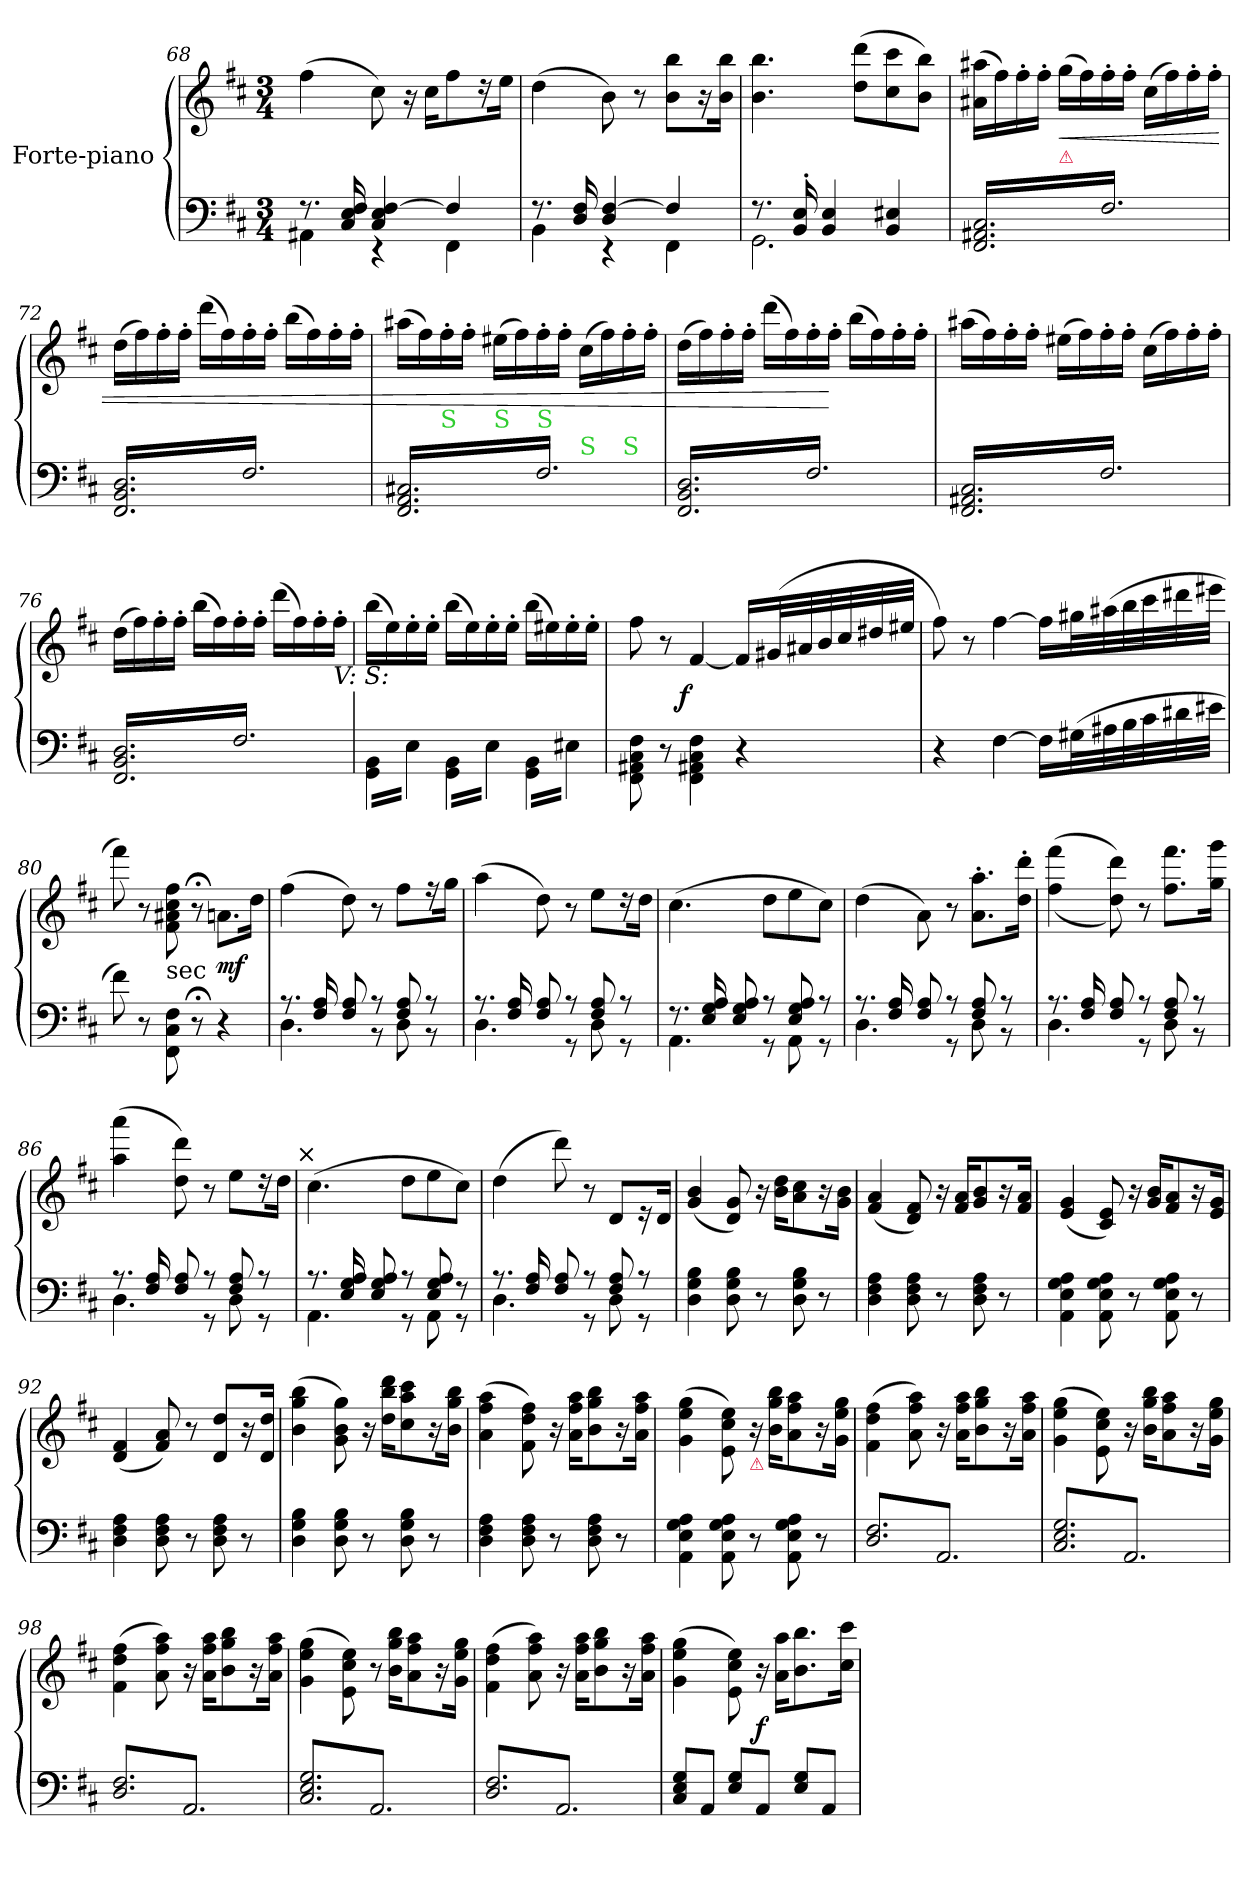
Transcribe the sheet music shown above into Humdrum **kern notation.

**kern	**kern	**dynam
*part1	*part1	*part1
*staff2	*staff1	*staff1/2
*I"Forte-piano	*	*
*clefF4	*clefG2	*
*k[f#c#]	*k[f#c#]	*
*M3/4	*M3/4	*
=68	=68	=68
*^	*	*
8.r	4AA#X\	(>4ff#\	.
16C#/ 16E/ 16F#/	.	.	.
4C#/ 4E/ [4F#/	4r	8cc#\)	.
.	.	16r	.
.	.	16cc#\KL	.
4F#/]	4FF#\	8ff#\	.
.	.	16r	.
.	.	16ee\Jk	.
=69	=69	=69	=69
8.r	4BB\	(>4dd\	.
16D/ 16F#/	.	.	.
4D/ [4F#/	4r	8b\)	.
.	.	8r	.
4F#/]	4FF#\	8b\ 8bb\L	.
.	.	16r	.
.	.	16b\ 16bb\Jk	.
=70	=70	=70	=70
8.r	2.GG\	4.b\ 4.bb\	.
16BB'/ 16E'/	.	.	.
4BB/ 4E/	.	.	.
.	.	(>8dd\ 8ddd\L	.
4BB/ 4E#X/	.	8cc#\ 8ccc#\	.
.	.	8b\ 8bb\J)	.
*v	*v	*	*
=71	=71	=71
*tremolo	*	*
(<16FF#/ 16AA#X/ 16C#/LL	(>16a#X\ 16aa#X\LL	.
16F#/)	16ff#\)	.
16FF#/ 16AA#X/ 16C#/	16ff#'\	.
16F#/)	16ff#'\JJ	.
!	!LO:TX:b:i:color=crimson:t=⚠	!
!	!	!LO:HP:b
16FF#/ 16AA#X/ 16C#/	(>16gg\LL	<
16F#/)	16ff#\)	.
16FF#/ 16AA#X/ 16C#/	16ff#'\	.
16F#/)	16ff#'\JJ	.
16FF#/ 16AA#X/ 16C#/	(>16cc#\LL	.
16F#/)	16ff#\)	.
16FF#/ 16AA#X/ 16C#/	16ff#'\	.
16F#/)JJ	16ff#'\JJ	.
=72	=72	=72
16FF#/ 16BB/ 16D/LL	(>16dd\LL	.
16F#/	16ff#\)	.
16FF#/ 16BB/ 16D/	16ff#'\	.
16F#/	16ff#'\JJ	.
16FF#/ 16BB/ 16D/	(>16ddd\LL	.
16F#/	16ff#\)	.
16FF#/ 16BB/ 16D/	16ff#'\	.
16F#/	16ff#'\JJ	.
16FF#/ 16BB/ 16D/	(>16bb\LL	.
16F#/	16ff#\)	.
16FF#/ 16BB/ 16D/	16ff#'\	.
16F#/JJ	16ff#'\JJ	.
=73	=73	=73
!LO:TX:a:color=crimson:t=⚠	!	!
!LO:TX:a:color=limegreen:t=S	!	!
*^	*	*
*	*^	*	*
*	*	*^	*	*
16FF#/ 16AA/ 16C#X/LL	8ryy	4ryy	2ryy	(>16aa#X\LL	.
16F#/	.	.	.	16ff#\)	.
!	!LO:TX:a:color=limegreen:t=S	!	!	!	!
16FF#/ 16AA/ 16C#X/	2ryy	.	.	16ff#'\	.
16F#/	.	.	.	16ff#'\JJ	.
!	!	!LO:TX:a:color=limegreen:t=S	!	!	!
16FF#/ 16AA/ 16C#X/	.	2ryy	.	(>16ee#X\LL	.
16F#/	.	.	.	16ff#\)	.
!LO:TX:a:color=limegreen:t=S	!	!	!	!	!
16FF#/ 16AA/ 16C#X/	.	.	.	16ff#'\	.
16F#/	.	.	.	16ff#'\JJ	.
!	!	!	!LO:TX:a:color=limegreen:t=S	!	!
16FF#/ 16AA/ 16C#X/	.	.	4ryy	(>16cc#\LL	.
16F#/	.	.	.	16ff#\)	.
!	!LO:TX:a:color=limegreen:t=S	!	!	!	!
16FF#/ 16AA/ 16C#X/	8ryy	.	.	16ff#'\	.
16F#/JJ	.	.	.	16ff#'\JJ	.
*v	*v	*v	*v	*	*
=74	=74	=74
16FF#/ 16BB/ 16D/LL	(>16dd\LL	.
16F#/	16ff#\)	.
16FF#/ 16BB/ 16D/	16ff#'\	.
16F#/	16ff#'\JJ	.
16FF#/ 16BB/ 16D/	(>16ddd\LL	.
16F#/	16ff#\)	.
16FF#/ 16BB/ 16D/	16ff#'\	.
16F#/	16ff#'\JJ	[
16FF#/ 16BB/ 16D/	(>16bb\LL	.
16F#/	16ff#\)	.
16FF#/ 16BB/ 16D/	16ff#'\	.
16F#/JJ	16ff#'\JJ	.
=75	=75	=75
16FF#/ 16AA#X/ 16C#/LL	(>16aa#X\LL	.
16F#/	16ff#\)	.
16FF#/ 16AA#X/ 16C#/	16ff#'\	.
16F#/	16ff#'\JJ	.
16FF#/ 16AA#X/ 16C#/	(>16ee#X\LL	.
16F#/	16ff#\)	.
16FF#/ 16AA#X/ 16C#/	16ff#'\	.
16F#/	16ff#'\JJ	.
16FF#/ 16AA#X/ 16C#/	(>16cc#\LL	.
16F#/	16ff#\)	.
16FF#/ 16AA#X/ 16C#/	16ff#'\	.
16F#/JJ	16ff#'\JJ	.
=76	=76	=76
16FF#/ 16BB/ 16D/LL	(>16dd\LL	.
16F#/	16ff#\)	.
16FF#/ 16BB/ 16D/	16ff#'\	.
16F#/	16ff#'\JJ	.
16FF#/ 16BB/ 16D/	(>16bb\LL	.
16F#/	16ff#\)	.
16FF#/ 16BB/ 16D/	16ff#'\	.
16F#/	16ff#'\JJ	.
16FF#/ 16BB/ 16D/	(>16ddd\LL	.
16F#/	16ff#\)	.
16FF#/ 16BB/ 16D/	16ff#'\	.
!	!LO:TX:b:i:t=V&colon; S&colon;	!
16F#/JJ	16ff#'\JJ	.
=77	=77	=77
16GG\ 16BB\LL	(>16bb\LL	.
16E\	16ee\)	.
16GG\ 16BB\	16ee'\	.
16E\JJ	16ee'\JJ	.
16GG\ 16BB\LL	(>16bb\LL	.
16E\	16ee\)	.
16GG\ 16BB\	16ee'\	.
16E\JJ	16ee'\JJ	.
16GG\ 16BB\LL	(>16bb\LL	.
16E#\	16ee#X\)	.
16GG\ 16BB\	16ee#'\	.
16E#\JJ	16ee#'\JJ	.
*Xtremolo	*	*
=78	=78	=78
8FF#\ 8AA#X\ 8C#\ 8F#\	8ff#\	.
.	.	.
8r	8r	.
!	!	!LO:DY:rj
4FF#\ 4AA#X\ 4C#\ 4F#\	[4f#/	f
4r	16f#/LL]	.
.	(<32g#X/L	.
.	32a#X/	.
.	32b/	.
.	32cc#/	.
.	32dd#X/	.
.	32ee#X/JJJ	.
=79	=79	=79
4r	8ff#\)	.
.	8r	.
[4F#\	[4ff#\	ffo
16F#\LL]	16ff#\LL]	.
(>32G#X\L	32gg#X\L	.
32A#X\	(>32aa#X\	.
32B\	32bb\	.
32c#\	32ccc#\	.
32d#X\	32ddd#X\	.
32e#X\JJJ	32eee#X\JJJ	.
=80	=80	=80
8f#\)	8fff#\)	.
8r	8r	.
!	!LO:TX:b:t=sec	!
8FF#\ 8C#\ 8F#\	8f#\ 8a#X\ 8cc#\ 8ff#\	.
8r;<	8r;<	.
4r	8.an\L	mf
.	16dd\Jk	.
=81	=81	=81
*^	*	*
8.r	4.D\	(>4ff#\	.
16F#/ 16A/	.	.	.
8F#/ 8A/	.	8dd\)	.
8r	8r	8r	.
8F#/ 8A/	8D\	8ff#\L	.
8r	8r	16r	.
.	.	16gg\Jk	.
=82	=82	=82	=82
8.r	4.D\	(>4aa\	.
16F#/ 16A/	.	.	.
8F#/ 8A/	.	8dd\)	.
8rA	8rGG	8r	.
8F#/ 8A/	8D\	8ee\L	.
8rA	8rGG	16r	.
.	.	16dd\Jk	.
=83	=83	=83	=83
8.r	4.AA\	(>4.cc#\	.
16E/ 16G/ 16A/	.	.	.
8E/ 8G/ 8A/	.	.	.
8rA	8rGG	8dd\L	.
8E/ 8G/ 8A/	8AA\	8ee\	.
8rA	8rGG	8cc#\J)	.
=84	=84	=84	=84
8.r	4.D\	(>4dd\	.
16F#/ 16A/	.	.	.
8F#/ 8A/	.	8a\)	.
8rA	8rGG	8r	.
8F#/ 8A/	8D\	8.a'\ 8.aa'\L	.
8r	8r	.	.
.	.	16dd'\ 16ddd'\Jk	.
=85	=85	=85	=85
8.r	4.D\	(>(>4ff#\ 4fff#\	.
16F#/ 16A/	.	.	.
8F#/ 8A/	.	8dd\ 8ddd\))	.
8rA	8rGG	8r	.
8F#/ 8A/	8D\	8.ff#\ 8.fff#\L	.
8r	8r	.	.
.	.	16gg\ 16ggg\Jk	.
=86	=86	=86	=86
8.r	4.D\	(>4aa\ 4aaa\	.
16F#/ 16A/	.	.	.
8F#/ 8A/	.	8dd\ 8ddd\)	.
8rA	8rGG	8r	.
8F#/ 8A/	8D\	8ee\L	.
8r	8r	16r	.
.	.	16dd\Jk	.
!	!	!LO:TX:a:t=×	!
=87	=87	=87	=87
8.rA	4.AA\	(>4.cc#\	.
16E/ 16G/ 16A/	.	.	.
8E/ 8G/ 8A/	.	.	.
8rA	8rGG	8dd\L	.
8E/ 8G/ 8A/	8AA\	8ee\	.
8r	8r	8cc#\J)	.
=88	=88	=88	=88
8.r	4.D\	(>4dd\	.
16F#/ 16A/	.	.	.
8F#/ 8A/	.	8ddd\)	.
8rA	8rGG	8r	.
8F#/ 8A/	8D\	8d/L	.
8rA	8rGG	16r	.
.	.	16d/Jk	.
*v	*v	*	*
=89	=89	=89
4D\ 4G\ 4B\	(>4g/ 4b/	.
8D\ 8G\ 8B\	8d/ 8g/)	.
8r	16r	.
.	16b\ 16dd\KL	.
8D\ 8G\ 8B\	8a\ 8cc#\	.
8r	16r	.
.	16g\ 16b\Jk	.
=90	=90	=90
4D\ 4F#\ 4A\	(>4f#/ 4a/	.
8D\ 8F#\ 8A\	8d/ 8f#/)	.
8r	16r	.
.	16f#/ 16a/KL	.
8D\ 8F#\ 8A\	8g/ 8b/	.
8r	16r	.
.	16f#/ 16a/Jk	.
=91	=91	=91
4AA\ 4E\ 4G\ 4A\	(<4e/ 4g/	.
8AA\ 8E\ 8G\ 8A\	8c#/ 8e/)	.
8r	16r	.
.	16g/ 16b/KL	.
8AA\ 8E\ 8G\ 8A\	8f#/ 8a/	.
8r	16r	.
.	16e/ 16g/Jk	.
=92	=92	=92
4D\ 4F#\ 4A\	(<4d/ 4f#/	.
8D\ 8F#\ 8A\	8f#/ 8a/)	.
8r	8r	.
8D\ 8F#\ 8A\	8d/ 8dd/L	.
8r	16r	.
.	16d/ 16dd/Jk	.
=93	=93	=93
4D\ 4G\ 4B\	(>4b\ 4gg\ 4bb\	.
8D\ 8G\ 8B\	8g\ 8b\ 8gg\)	.
8r	16r	.
.	16dd\ 16bb\ 16ddd\KL	.
8D\ 8G\ 8B\	8cc#\ 8aa\ 8ccc#\	.
8r	16r	.
.	16b\ 16gg\ 16bb\Jk	.
=94	=94	=94
4D\ 4F#\ 4A\	(>4a\ 4ff#\ 4aa\	.
8D\ 8F#\ 8A\	8f#\ 8dd\ 8ff#\)	.
8r	16r	.
.	16a\ 16ff#\ 16aa\KL	.
8D\ 8F#\ 8A\	8b\ 8gg\ 8bb\	.
8r	16r	.
.	16a\ 16ff#\ 16aa\Jk	.
=95	=95	=95
4AA\ 4E\ 4G\ 4A\	(>4g\ 4ee\ 4gg\	.
8AA\ 8E\ 8G\ 8A\	8e\ 8cc#\ 8ee\)	.
!	!LO:TX:b:i:color=crimson:t=⚠	!
8r	16r	.
.	16b\ 16gg\ 16bb\KL	.
8AA\ 8E\ 8G\ 8A\	8a\ 8ff#\ 8aa\	.
8r	16r	.
.	16g\ 16ee\ 16gg\Jk	.
=96	=96	=96
*tremolo	*	*
8D/ 8F#/L	(>4f#\ 4dd\ 4ff#\	.
8AA/	.	.
8D/ 8F#/	8a\ 8ff#\ 8aa\)	.
8AA/	16r	.
.	16a\ 16ff#\ 16aa\KL	.
8D/ 8F#/	8b\ 8gg\ 8bb\	.
8AA/J	16r	.
.	16a\ 16ff#\ 16aa\Jk	.
=97	=97	=97
8C#/ 8E/ 8G/L	(>4g\ 4ee\ 4gg\	.
8AA/	.	.
8C#/ 8E/ 8G/	8e\ 8cc#\ 8ee\)	.
8AA/	16r	.
.	16b\ 16gg\ 16bb\KL	.
8C#/ 8E/ 8G/	8a\ 8ff#\ 8aa\	.
8AA/J	16r	.
.	16g\ 16ee\ 16gg\Jk	.
=98	=98	=98
8D/ 8F#/L	(>4f#\ 4dd\ 4ff#\	.
8AA/	.	.
8D/ 8F#/	8a\ 8ff#\ 8aa\)	.
8AA/	16r	.
.	16a\ 16ff#\ 16aa\KL	.
8D/ 8F#/	8b\ 8gg\ 8bb\	.
8AA/J	16r	.
.	16a\ 16ff#\ 16aa\Jk	.
=99	=99	=99
8C#/ 8E/ 8G/L	(>4g\ 4ee\ 4gg\	.
8AA/	.	.
8C#/ 8E/ 8G/	8e\ 8cc#\ 8ee\)	.
!	!LO:N:vis=8	!
8AA/	16r	.
.	16b\ 16gg\ 16bb\KL	.
8C#/ 8E/ 8G/	8a\ 8ff#\ 8aa\	.
8AA/J	16r	.
.	16g\ 16ee\ 16gg\Jk	.
=100	=100	=100
8D/ 8F#/L	(>4f#\ 4dd\ 4ff#\	.
8AA/	.	.
8D/ 8F#/	8a\ 8ff#\ 8aa\)	.
8AA/	16r	.
.	16a\ 16ff#\ 16aa\KL	.
8D/ 8F#/	8b\ 8gg\ 8bb\	.
8AA/J	16r	.
*Xtremolo	*	*
.	16a\ 16ff#\ 16aa\Jk	.
=101	=101	=101
8C#/ 8E/ 8G/L	(>4g\ 4ee\ 4gg\	.
8AA/J	.	.
8E/ 8G/L	8e\ 8cc#\ 8ee\)	.
8AA/J	16r	f
.	16a\ 16aa\KL	.
8E/ 8G/L	8.b\ 8.bb\	.
8AA/J	.	.
.	16cc#\ 16ccc#\Jk	.
=	=	=
*-	*-	*-
